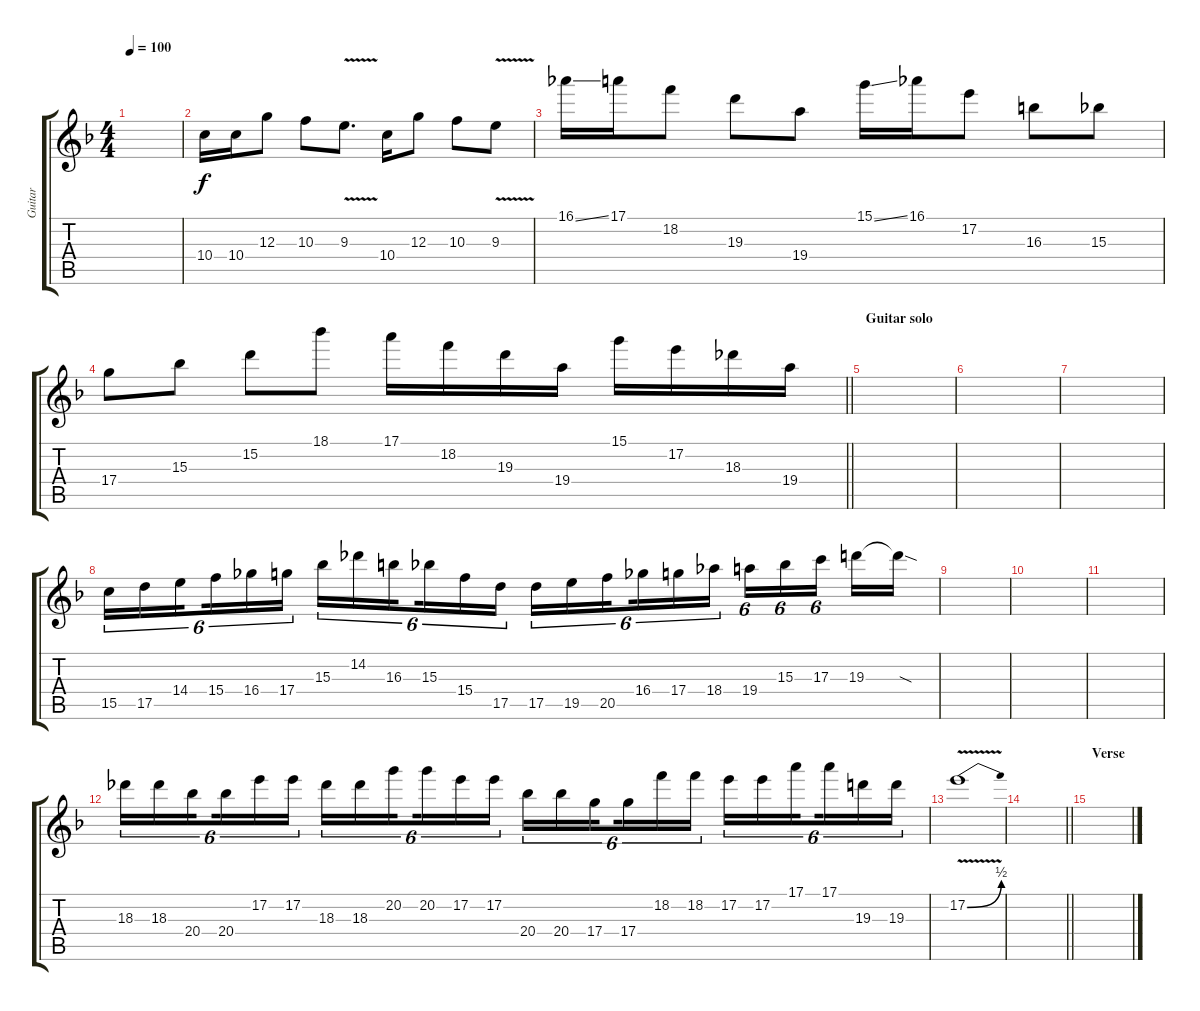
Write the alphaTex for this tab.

\track ("Guitar" "Guitar") {instrument distortionguitar}
\staff {score tabs}
\tuning (E4 B3 G3 D3 A2 D2) {hide}
\ts (4 4)
\tempo 100
\clef g2
\ks dminor
|
10.4.16{dy f} 10.4.16 12.3.8 10.3.8 9.3{v}.8{d} 10.4.16 12.3.8 10.3.8 9.3{v}.8 |
16.1{ss}.16 17.1.16 18.2.8 19.3.8 19.4.8 15.1{ss}.16 16.1.16 17.2.8 16.3.8 15.3.8 |
\barLineRight lightlight
17.4.8 15.3.8 15.2.8 18.1.8 17.1.16 18.2.16 19.3.16 19.4.16 15.1.16 17.2.16 18.3.16 19.4.16 |
\section ("" "Guitar solo")
|
|
|
15.5.16{tu (6 4)} 17.5.16{tu (6 4)} 14.4.16{tu (6 4) beam splitsecondary} 15.4.16{tu (6 4)} 16.4.16{tu (6 4)} 17.4.16{tu (6 4)} 15.3.16{tu (6 4)} 14.2.16{tu (6 4)} 16.3.16{tu (6 4) beam splitsecondary} 15.3.16{tu (6 4)} 15.4.16{tu (6 4)} 17.5.16{tu (6 4)} 17.5.16{tu (6 4)} 19.5.16{tu (6 4)} 20.5.16{tu (6 4) beam splitsecondary} 16.4.16{tu (6 4)} 17.4.16{tu (6 4)} 18.4.16{tu (6 4)} 19.4.16{tu (6 4)} 15.3.16{tu (6 4)} 17.3.16{tu (6 4) beam splitsecondary} 19.3.16 19.3{sod t}.16 |
|
|
|
18.3.16{tu (6 4)} 18.3.16{tu (6 4)} 20.4.16{tu (6 4) beam splitsecondary} 20.4.16{tu (6 4)} 17.2.16{tu (6 4)} 17.2.16{tu (6 4)} 18.3.16{tu (6 4)} 18.3.16{tu (6 4)} 20.2.16{tu (6 4) beam splitsecondary} 20.2.16{tu (6 4)} 17.2.16{tu (6 4)} 17.2.16{tu (6 4)} 20.4.16{tu (6 4)} 20.4.16{tu (6 4)} 17.4.16{tu (6 4) beam splitsecondary} 17.4.16{tu (6 4)} 18.2.16{tu (6 4)} 18.2.16{tu (6 4)} 17.2.16{tu (6 4)} 17.2.16{tu (6 4)} 17.1.16{tu (6 4) beam splitsecondary} 17.1.16{tu (6 4)} 19.3.16{tu (6 4)} 19.3.16{tu (6 4)} |
17.2{be (bend 0 0 60 2) v}.1 |
\barLineRight lightlight
|
\section ("" "Verse")
